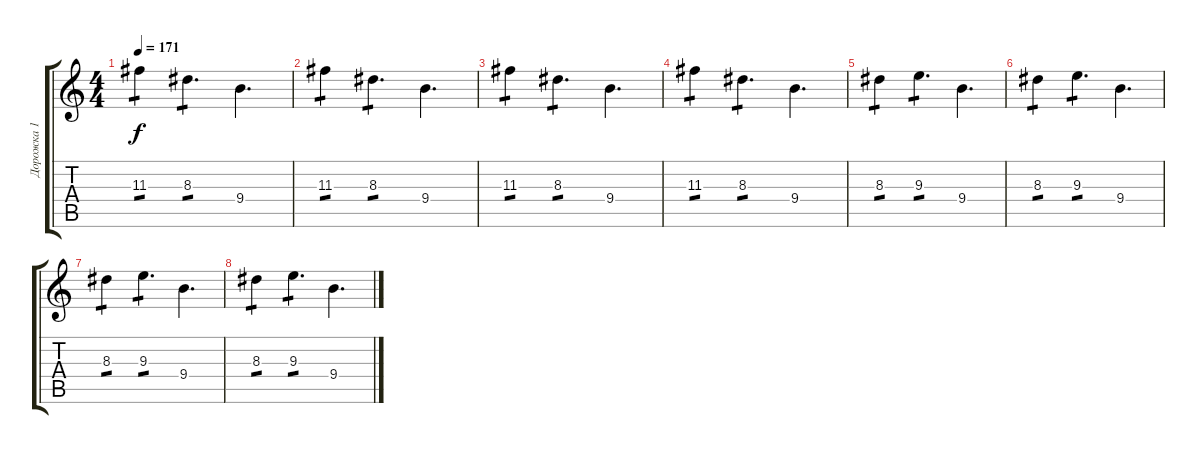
\track ("Дорожка 1" "Дорожка 1") {instrument distortionguitar}
\staff {score tabs}
\tuning (E4 B3 G3 D3 A2 E2) {hide}
\ts (4 4)
\tempo 171
\clef g2
\ks c
11.3.4{tp 1 dy f} 8.3.4{d tp 1} 9.4.4{d} |
11.3.4{tp 1} 8.3.4{d tp 1} 9.4.4{d} |
11.3.4{tp 1} 8.3.4{d tp 1} 9.4.4{d} |
11.3.4{tp 1} 8.3.4{d tp 1} 9.4.4{d} |
8.3.4{tp 1} 9.3.4{d tp 1} 9.4.4{d} |
8.3.4{tp 1} 9.3.4{d tp 1} 9.4.4{d} |
8.3.4{tp 1} 9.3.4{d tp 1} 9.4.4{d} |
8.3.4{tp 1} 9.3.4{d tp 1} 9.4.4{d}
